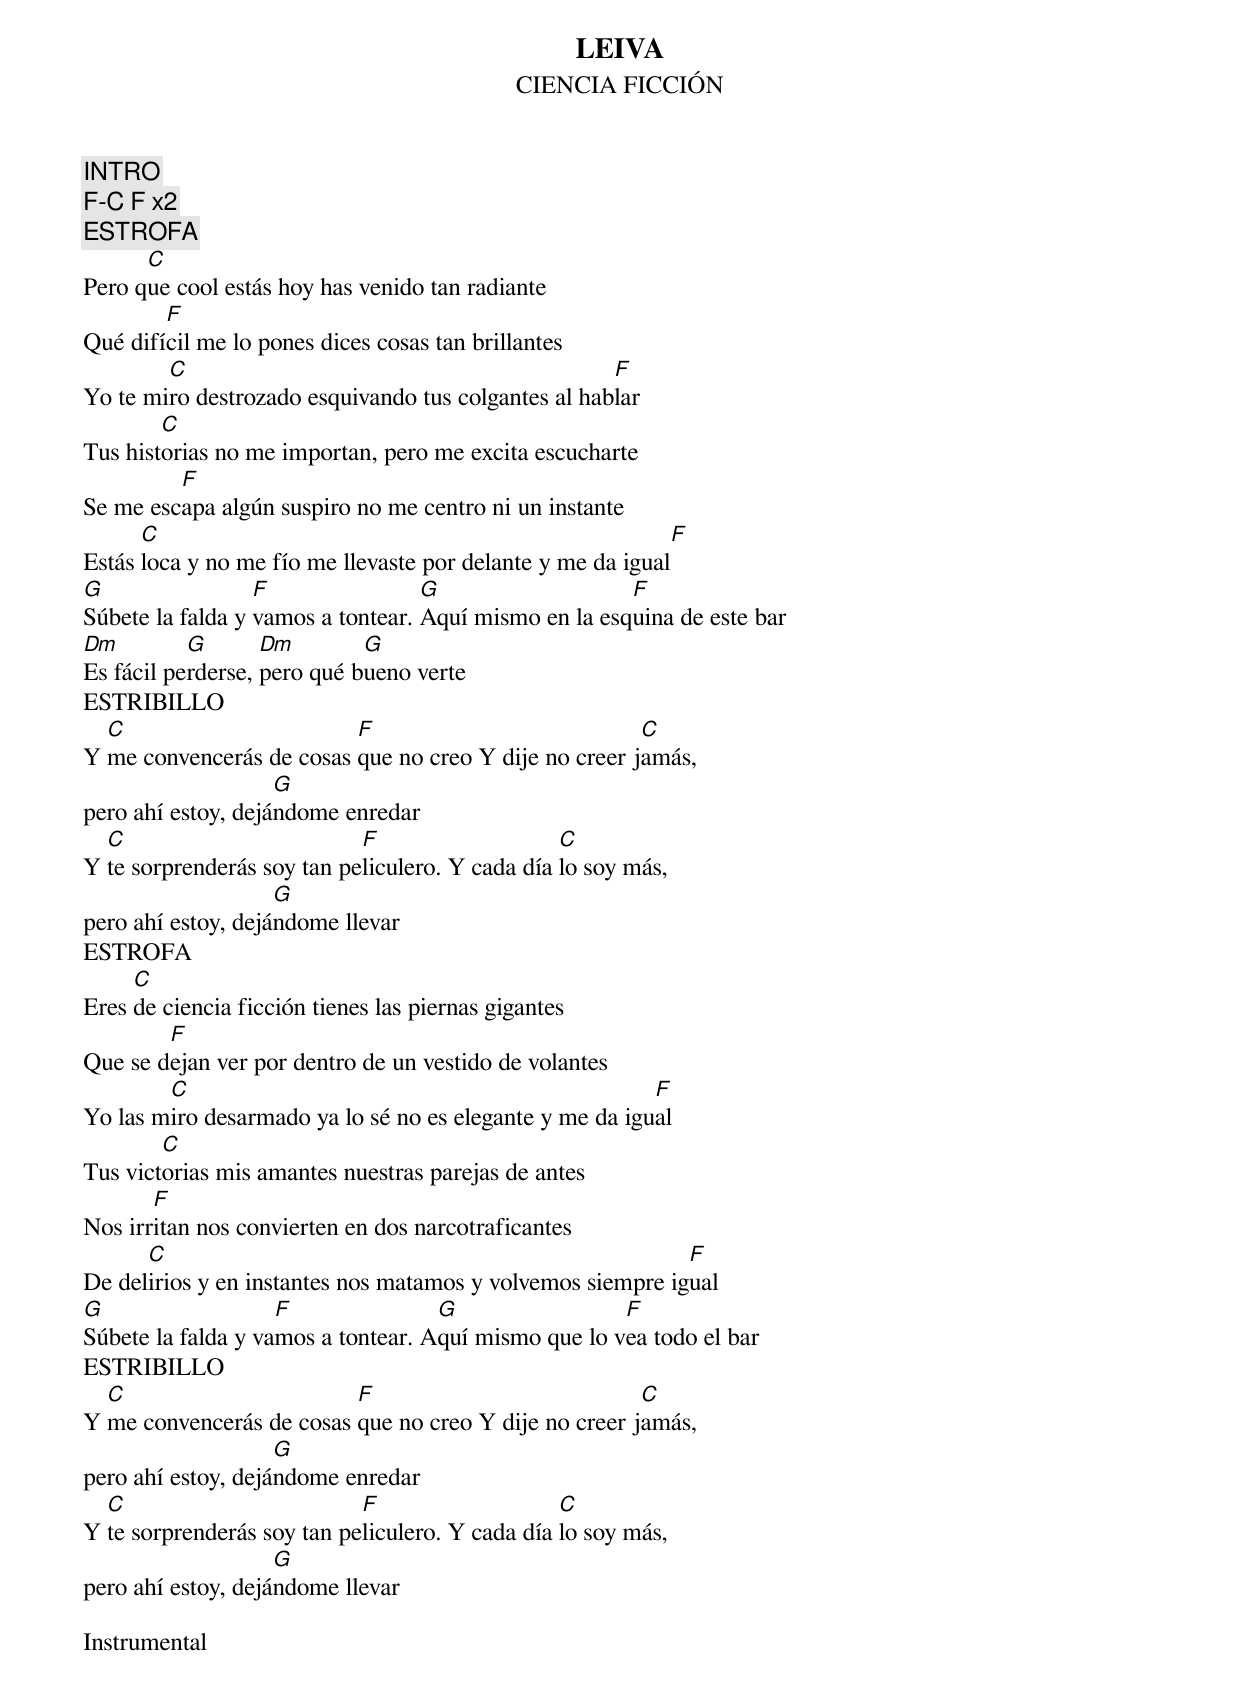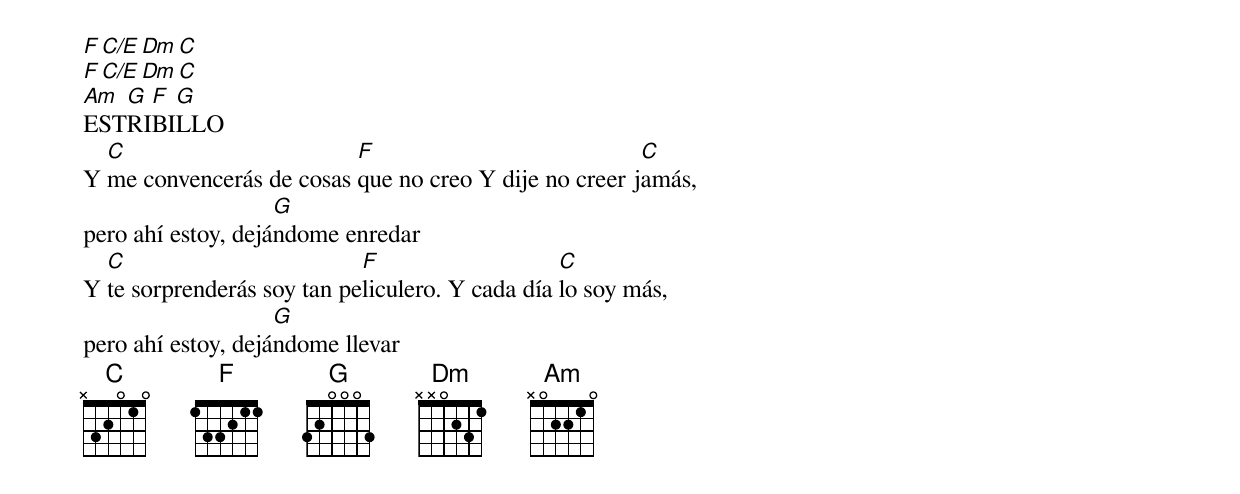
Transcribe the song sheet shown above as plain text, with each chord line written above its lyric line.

LEIVA
CIENCIA FICCIÓN
INTRO
F-C F x2
ESTROFA
      C
Pero que cool estás hoy has venido tan radiante
        F
Qué difícil me lo pones dices cosas tan brillantes
        C                                            F
Yo te miro destrozado esquivando tus colgantes al hablar
        C
Tus historias no me importan, pero me excita escucharte
         F
Se me escapa algún suspiro no me centro ni un instante
      C        				           	          F
Estás loca y no me fío me llevaste por delante y me da igual
G                 F                G                   F
Súbete la falda y vamos a tontear. Aquí mismo en la esquina de este bar
Dm         G       Dm        G
Es fácil perderse, pero qué bueno verte
ESTRIBILLO
  C                       F			       C
Y me convencerás de cosas que no creo Y dije no creer jamás,
                    G
pero ahí estoy, dejándome enredar
  C                         F	                 C
Y te sorprenderás soy tan peliculero. Y cada día lo soy más,
                    G
pero ahí estoy, dejándome llevar
ESTROFA
     C
Eres de ciencia ficción tienes las piernas gigantes
        F
Que se dejan ver por dentro de un vestido de volantes
        C                                                F
Yo las miro desarmado ya lo sé no es elegante y me da igual
        C
Tus victorias mis amantes nuestras parejas de antes
       F
Nos irritan nos convierten en dos narcotraficantes
      C                                                     F
De delirios y en instantes nos matamos y volvemos siempre igual
G                   F               G                 F
Súbete la falda y vamos a tontear. Aquí mismo que lo vea todo el bar
ESTRIBILLO
  C                       F			       C
Y me convencerás de cosas que no creo Y dije no creer jamás,
                    G
pero ahí estoy, dejándome enredar
  C                         F	                 C
Y te sorprenderás soy tan peliculero. Y cada día lo soy más,
                    G
pero ahí estoy, dejándome llevar

Instrumental

F C/E Dm C
F C/E Dm C
Am G F G
ESTRIBILLO
  C                       F			       C
Y me convencerás de cosas que no creo Y dije no creer jamás,
                    G
pero ahí estoy, dejándome enredar
  C                         F	                 C
Y te sorprenderás soy tan peliculero. Y cada día lo soy más,
                    G
pero ahí estoy, dejándome llevar
